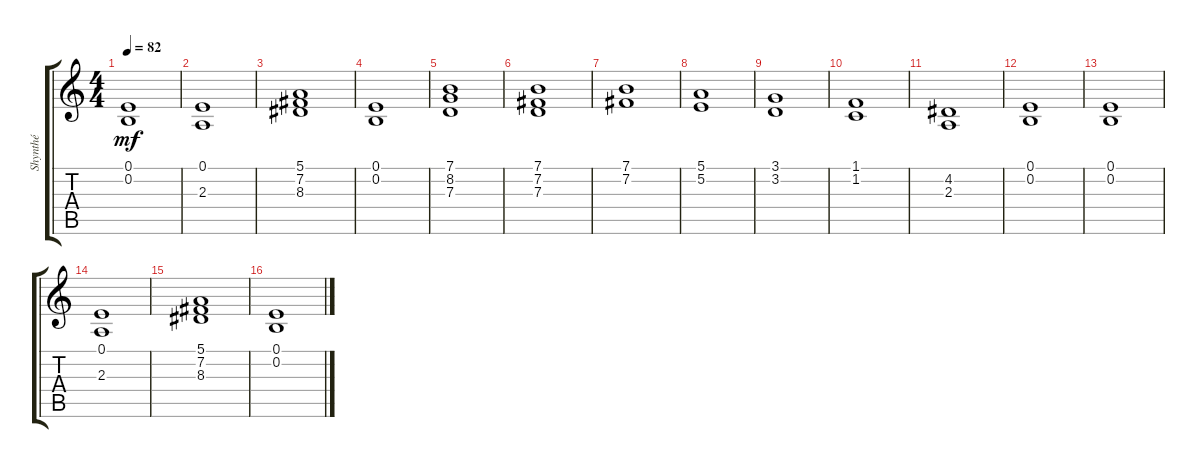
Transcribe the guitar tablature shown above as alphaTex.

\track ("Shynthé" "Shynthé") {instrument stringensemble1}
\staff {score tabs}
\tuning (E4 B3 G3 D3 A2 E2) {hide}
\ts (4 4)
\tempo 82
\clef g2
\ks c
(0.1 0.2).1{dy mf} |
(0.1 2.3).1 |
(5.1 7.2 8.3).1 |
(0.1 0.2).1 |
(7.1 8.2 7.3).1 |
(7.1 7.2 7.3).1 |
(7.1 7.2).1 |
(5.1 5.2).1 |
(3.1 3.2).1 |
(1.1 1.2).1 |
(4.2 2.3).1 |
(0.1 0.2).1 |
(0.1 0.2).1 |
(0.1 2.3).1 |
(5.1 7.2 8.3).1 |
(0.1 0.2).1
